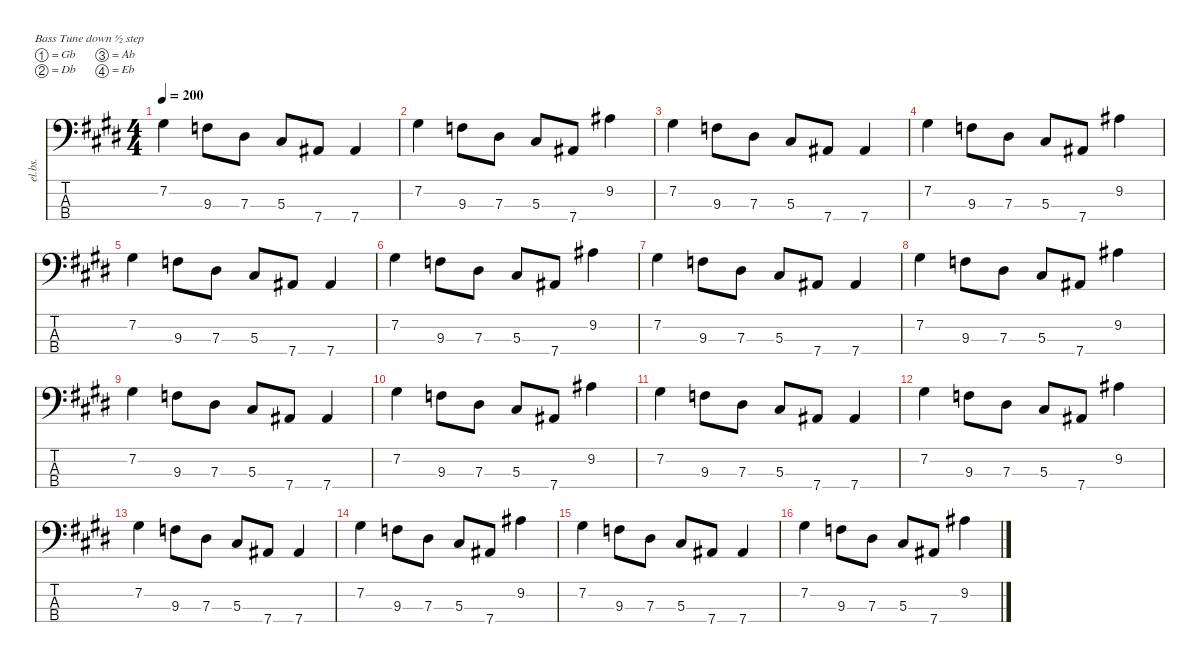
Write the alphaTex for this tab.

\defaultSystemsLayout 4
\hideDynamics
\bracketExtendMode nobrackets
\otherSystemsTrackNameOrientation horizontal
\track ("Noel" "el.bs.") {instrument electricbassfinger}
\staff {score tabs}
\tuning (Gb2 Db2 Ab1 Eb1)
\ts (4 4)
\tempo 200
\clef f4
\ks e
7.2{acc #}.4{dy f beam Down} 9.3{acc forcenatural}.8{beam Down} 7.3{acc #}.8{beam Down} 5.3{acc #}.8{beam Up} 7.4{acc #}.8{beam Up} 7.4{acc #}.4{beam Up} |
7.2{acc #}.4{beam Down} 9.3{acc forcenatural}.8{beam Down} 7.3{acc #}.8{beam Down} 5.3{acc #}.8{beam Up} 7.4{acc #}.8{beam Up} 9.2{acc #}.4{beam Down} |
7.2{acc #}.4{beam Down} 9.3{acc forcenatural}.8{beam Down} 7.3{acc #}.8{beam Down} 5.3{acc #}.8{beam Up} 7.4{acc #}.8{beam Up} 7.4{acc #}.4{beam Up} |
7.2{acc #}.4{beam Down} 9.3{acc forcenatural}.8{beam Down} 7.3{acc #}.8{beam Down} 5.3{acc #}.8{beam Up} 7.4{acc #}.8{beam Up} 9.2{acc #}.4{beam Down} |
7.2{acc #}.4{beam Down} 9.3{acc forcenatural}.8{beam Down} 7.3{acc #}.8{beam Down} 5.3{acc #}.8{beam Up} 7.4{acc #}.8{beam Up} 7.4{acc #}.4{beam Up} |
7.2{acc #}.4{beam Down} 9.3{acc forcenatural}.8{beam Down} 7.3{acc #}.8{beam Down} 5.3{acc #}.8{beam Up} 7.4{acc #}.8{beam Up} 9.2{acc #}.4{beam Down} |
7.2{acc #}.4{beam Down} 9.3{acc forcenatural}.8{beam Down} 7.3{acc #}.8{beam Down} 5.3{acc #}.8{beam Up} 7.4{acc #}.8{beam Up} 7.4{acc #}.4{beam Up} |
7.2{acc #}.4{beam Down} 9.3{acc forcenatural}.8{beam Down} 7.3{acc #}.8{beam Down} 5.3{acc #}.8{beam Up} 7.4{acc #}.8{beam Up} 9.2{acc #}.4{beam Down} |
7.2{acc #}.4{beam Down} 9.3{acc forcenatural}.8{beam Down} 7.3{acc #}.8{beam Down} 5.3{acc #}.8{beam Up} 7.4{acc #}.8{beam Up} 7.4{acc #}.4{beam Up} |
7.2{acc #}.4{beam Down} 9.3{acc forcenatural}.8{beam Down} 7.3{acc #}.8{beam Down} 5.3{acc #}.8{beam Up} 7.4{acc #}.8{beam Up} 9.2{acc #}.4{beam Down} |
7.2{acc #}.4{beam Down} 9.3{acc forcenatural}.8{beam Down} 7.3{acc #}.8{beam Down} 5.3{acc #}.8{beam Up} 7.4{acc #}.8{beam Up} 7.4{acc #}.4{beam Up} |
7.2{acc #}.4{beam Down} 9.3{acc forcenatural}.8{beam Down} 7.3{acc #}.8{beam Down} 5.3{acc #}.8{beam Up} 7.4{acc #}.8{beam Up} 9.2{acc #}.4{beam Down} |
7.2{acc #}.4{beam Down} 9.3{acc forcenatural}.8{beam Down} 7.3{acc #}.8{beam Down} 5.3{acc #}.8{beam Up} 7.4{acc #}.8{beam Up} 7.4{acc #}.4{beam Up} |
7.2{acc #}.4{beam Down} 9.3{acc forcenatural}.8{beam Down} 7.3{acc #}.8{beam Down} 5.3{acc #}.8{beam Up} 7.4{acc #}.8{beam Up} 9.2{acc #}.4{beam Down} |
7.2{acc #}.4{beam Down} 9.3{acc forcenatural}.8{beam Down} 7.3{acc #}.8{beam Down} 5.3{acc #}.8{beam Up} 7.4{acc #}.8{beam Up} 7.4{acc #}.4{beam Up} |
7.2{acc #}.4{beam Down} 9.3{acc forcenatural}.8{beam Down} 7.3{acc #}.8{beam Down} 5.3{acc #}.8{beam Up} 7.4{acc #}.8{beam Up} 9.2{acc #}.4{beam Down}
